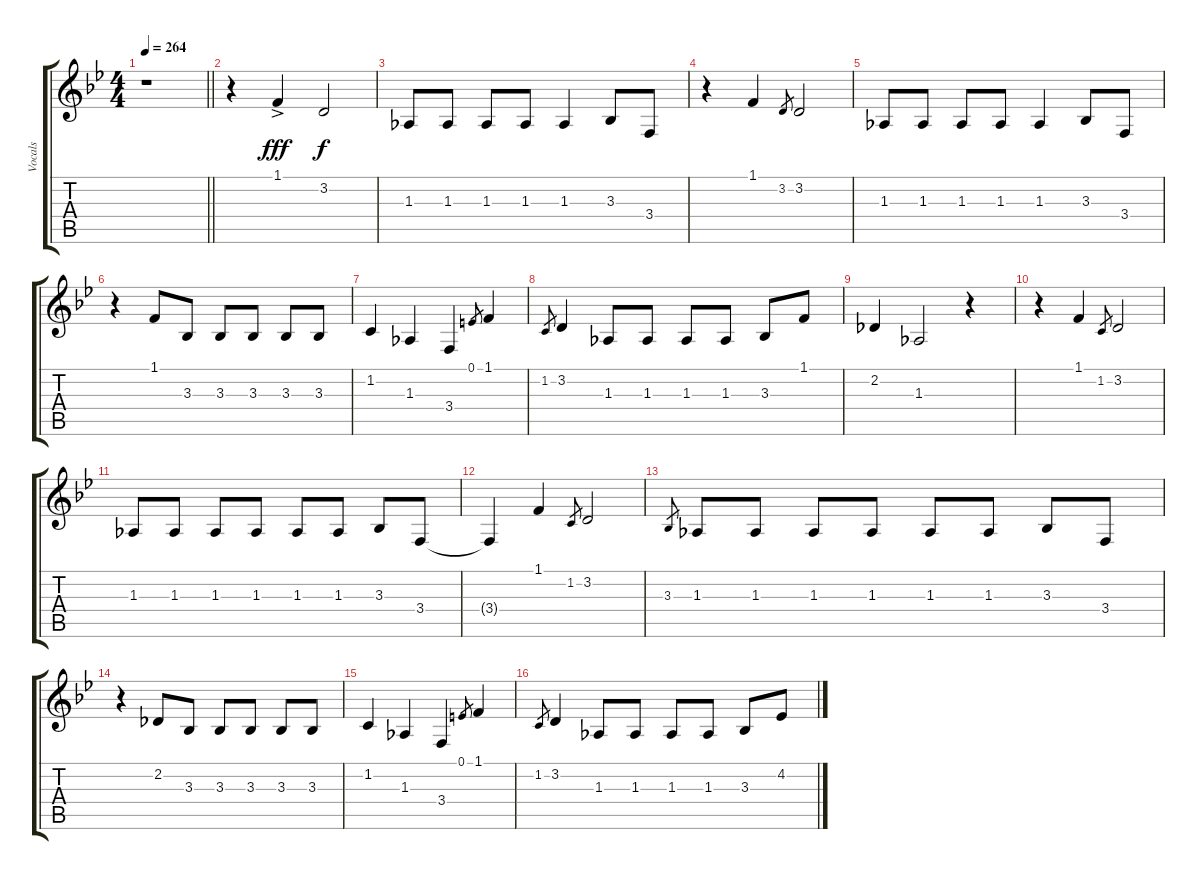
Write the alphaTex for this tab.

\track ("Vocals" "Vocals") {instrument stringensemble1}
\staff {score tabs}
\tuning (E4 B3 G3 D3 A2 E2) {hide}
\ts (4 4)
\tempo 264
\clef g2
\barLineRight lightlight
\ks gminor
r.1{dy fff} |
r.4 1.1{ac}.4 3.2.2{dy f} |
1.3.8 1.3.8 1.3.8 1.3.8 1.3.4 3.3.8 3.4.8 |
r.4 1.1.4 3.2.8{gr} 3.2.2 |
1.3.8 1.3.8 1.3.8 1.3.8 1.3.4 3.3.8 3.4.8 |
r.4 1.1.8 3.3.8 3.3.8 3.3.8 3.3.8 3.3.8 |
1.2.4 1.3.4 3.4.4 0.1.8{gr} 1.1.4 |
1.2.8{gr} 3.2.4 1.3.8 1.3.8 1.3.8 1.3.8 3.3.8 1.1.8 |
2.2.4 1.3.2 r.4 |
r.4 1.1.4 1.2.8{gr} 3.2.2 |
1.3.8 1.3.8 1.3.8 1.3.8 1.3.8 1.3.8 3.3.8 3.4.8 |
3.4{t}.4 1.1.4 1.2.8{gr} 3.2.2 |
3.3.8{gr} 1.3.8 1.3.8 1.3.8 1.3.8 1.3.8 1.3.8 3.3.8 3.4.8 |
r.4 2.2.8 3.3.8 3.3.8 3.3.8 3.3.8 3.3.8 |
1.2.4 1.3.4 3.4.4 0.1.8{gr} 1.1.4 |
1.2.8{gr} 3.2.4 1.3.8 1.3.8 1.3.8 1.3.8 3.3.8 4.2.8
